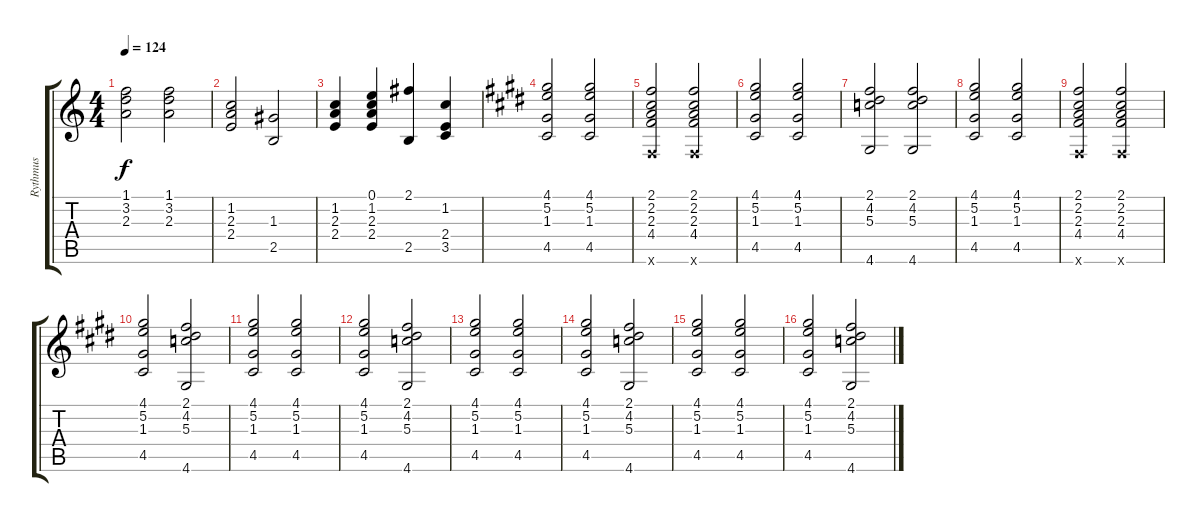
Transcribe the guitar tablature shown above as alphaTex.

\track ("Rythmus" "Rythmus") {instrument acousticguitarsteel}
\staff {score tabs}
\tuning (E4 B3 G3 D3 A2 E2) {hide}
\ts (4 4)
\tempo 124
\clef g2
\ks c
(1.1 3.2 2.3).2{dy f} (1.1 3.2 2.3).2 |
(1.2 2.3 2.4).2 (1.3 2.5).2 |
(1.2 2.3 2.4).4 (0.1 1.2 2.3 2.4).4 (2.1 2.5).4 (1.2 2.4 3.5).4 |
\ks e
(4.1 5.2 1.3 4.5).2 (4.1 5.2 1.3 4.5).2 |
(2.1 2.2 2.3 4.4 2.6{x}).2 (2.1 2.2 2.3 4.4 2.6{x}).2 |
(4.1 5.2 1.3 4.5).2 (4.1 5.2 1.3 4.5).2 |
(2.1 4.2 5.3 4.6).2 (2.1 4.2 5.3 4.6).2 |
(4.1 5.2 1.3 4.5).2 (4.1 5.2 1.3 4.5).2 |
(2.1 2.2 2.3 4.4 2.6{x}).2 (2.1 2.2 2.3 4.4 2.6{x}).2 |
(4.1 5.2 1.3 4.5).2 (2.1 4.2 5.3 4.6).2 |
(4.1 5.2 1.3 4.5).2 (4.1 5.2 1.3 4.5).2 |
(4.1 5.2 1.3 4.5).2 (2.1 4.2 5.3 4.6).2 |
(4.1 5.2 1.3 4.5).2 (4.1 5.2 1.3 4.5).2 |
(4.1 5.2 1.3 4.5).2 (2.1 4.2 5.3 4.6).2 |
(4.1 5.2 1.3 4.5).2 (4.1 5.2 1.3 4.5).2 |
(4.1 5.2 1.3 4.5).2 (2.1 4.2 5.3 4.6).2
